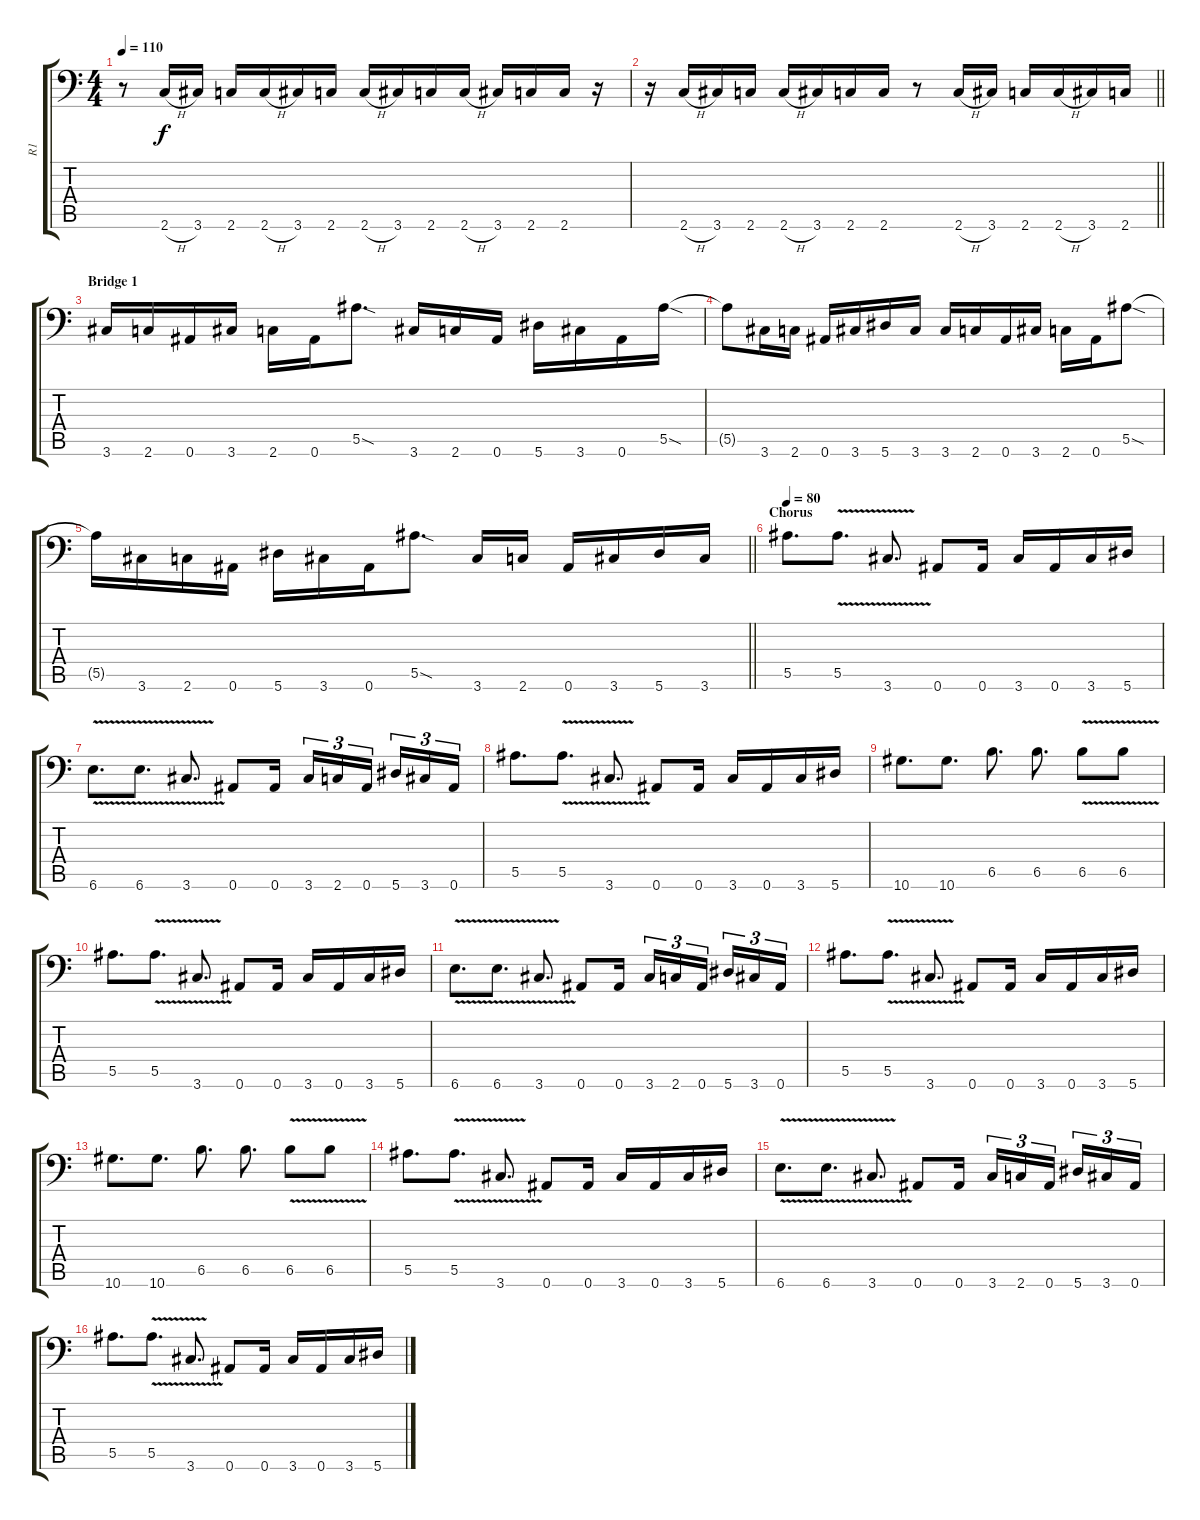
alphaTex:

\track ("R1" "R1") {instrument distortionguitar}
\staff {score tabs}
\tuning (C4 G3 Eb3 Bb2 F2 Bb1) {hide}
\ts (4 4)
\tempo 110
\clef f4
\ks c
r.8{dy f} 2.6{h}.16 3.6.16 2.6.16 2.6{h}.16 3.6.16 2.6.16 2.6{h}.16 3.6.16 2.6.16 2.6{h}.16 3.6.16 2.6.16 2.6.16 r.16 |
\barLineRight lightlight
r.16 2.6{h}.16 3.6.16 2.6.16 2.6{h}.16 3.6.16 2.6.16 2.6.16 r.8 2.6{h}.16 3.6.16 2.6.16 2.6{h}.16 3.6.16 2.6.16 |
\section ("" "Bridge 1")
3.6.16 2.6.16 0.6.16 3.6.16 2.6.16 0.6.16 5.5{sod}.8{d} 3.6.16 2.6.16 0.6.16 5.6.16 3.6.16 0.6.16 5.5{sod}.16 |
5.5{t}.8 3.6.16 2.6.16 0.6.16 3.6.16 5.6.16 3.6.16 3.6.16 2.6.16 0.6.16 3.6.16 2.6.16 0.6.16 5.5{sod}.8 |
\barLineRight lightlight
5.5{t}.16 3.6.16 2.6.16 0.6.16 5.6.16 3.6.16 0.6.16 5.5{sod}.8{d} 3.6.16 2.6.16 0.6.16 3.6.16 5.6.16 3.6.16 |
\section ("" "Chorus")
\tempo 80
5.5.8{d} 5.5{v}.8{d} 3.6{v}.8{d} 0.6.8 0.6.16 3.6.16 0.6.16 3.6.16 5.6.16 |
6.6{v}.8{d} 6.6{v}.8{d} 3.6{v}.8{d} 0.6.8 0.6.16 3.6.16{tu (3 2)} 2.6.16{tu (3 2)} 0.6.16{tu (3 2) beam splitsecondary} 5.6.16{tu (3 2)} 3.6.16{tu (3 2)} 0.6.16{tu (3 2)} |
5.5.8{d} 5.5{v}.8{d} 3.6{v}.8{d} 0.6.8 0.6.16 3.6.16 0.6.16 3.6.16 5.6.16 |
10.6.8{d} 10.6.8{d} 6.5.8{d} 6.5.8{d} 6.5{v}.8 6.5{v}.8 |
5.5.8{d} 5.5{v}.8{d} 3.6{v}.8{d} 0.6.8 0.6.16 3.6.16 0.6.16 3.6.16 5.6.16 |
6.6{v}.8{d} 6.6{v}.8{d} 3.6{v}.8{d} 0.6.8 0.6.16 3.6.16{tu (3 2)} 2.6.16{tu (3 2)} 0.6.16{tu (3 2) beam splitsecondary} 5.6.16{tu (3 2)} 3.6.16{tu (3 2)} 0.6.16{tu (3 2)} |
5.5.8{d} 5.5{v}.8{d} 3.6{v}.8{d} 0.6.8 0.6.16 3.6.16 0.6.16 3.6.16 5.6.16 |
10.6.8{d} 10.6.8{d} 6.5.8{d} 6.5.8{d} 6.5{v}.8 6.5{v}.8 |
5.5.8{d} 5.5{v}.8{d} 3.6{v}.8{d} 0.6.8 0.6.16 3.6.16 0.6.16 3.6.16 5.6.16 |
6.6{v}.8{d} 6.6{v}.8{d} 3.6{v}.8{d} 0.6.8 0.6.16 3.6.16{tu (3 2)} 2.6.16{tu (3 2)} 0.6.16{tu (3 2) beam splitsecondary} 5.6.16{tu (3 2)} 3.6.16{tu (3 2)} 0.6.16{tu (3 2)} |
5.5.8{d} 5.5{v}.8{d} 3.6{v}.8{d} 0.6.8 0.6.16 3.6.16 0.6.16 3.6.16 5.6.16
